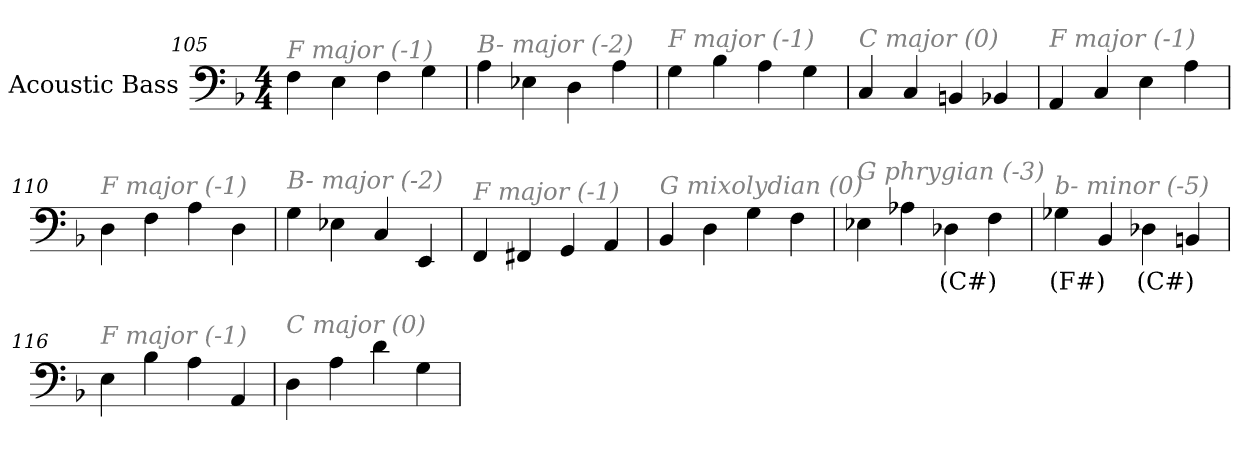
**kern	**text
*part1	*part1
*staff1	*staff1
*I"Acoustic Bass	*
*clefF4	*
*ITrd7c12	*
*k[b-]	*
*F:	*
*M4/4	*
=105	=105
!LO:TX:i:color=#808080:t=F major (-1)	!
4FF	.
4EE	.
4FF	.
4GG	.
=106	=106
!LO:TX:i:color=#808080:t=B- major (-2)	!
4AA	.
4EE-X	.
4DD	.
4AA	.
=107	=107
!LO:TX:i:color=#808080:t=F major (-1)	!
4GG	.
4BB-	.
4AA	.
4GG	.
=108	=108
!LO:TX:i:color=#808080:t=C major (0)	!
4CC	.
4CC	.
4BBBn	.
4BBB-X	.
=109	=109
!LO:TX:i:color=#808080:t=F major (-1)	!
4AAA	.
4CC	.
4EE	.
4AA	.
=110	=110
!LO:TX:i:color=#808080:t=F major (-1)	!
4DD	.
4FF	.
4AA	.
4DD	.
=111	=111
!LO:TX:i:color=#808080:t=B- major (-2)	!
4GG	.
4EE-X	.
4CC	.
4EEE	.
=112	=112
!LO:TX:i:color=#808080:t=F major (-1)	!
4FFF	.
4FFF#X	.
4GGG	.
4AAA	.
=113	=113
!LO:TX:i:color=#808080:t=G mixolydian (0)	!
4BBB-	.
4DD	.
4GG	.
4FF	.
=114	=114
!LO:TX:i:color=#808080:t=G phrygian (-3)	!
4EE-X	.
4AA-X	.
4DD-Xi	(C#)
4FF	.
=115	=115
!LO:TX:i:color=#808080:t=b- minor (-5)	!
4GG-Xi	(F#)
4BBB-	.
4DD-Xi	(C#)
4BBBn	.
=116	=116
!LO:TX:i:color=#808080:t=F major (-1)	!
4EE	.
4BB-	.
4AA	.
4AAA	.
=117	=117
!LO:TX:i:color=#808080:t=C major (0)	!
4DD	.
4AA	.
4D	.
4GG	.
=	=
*-	*-
